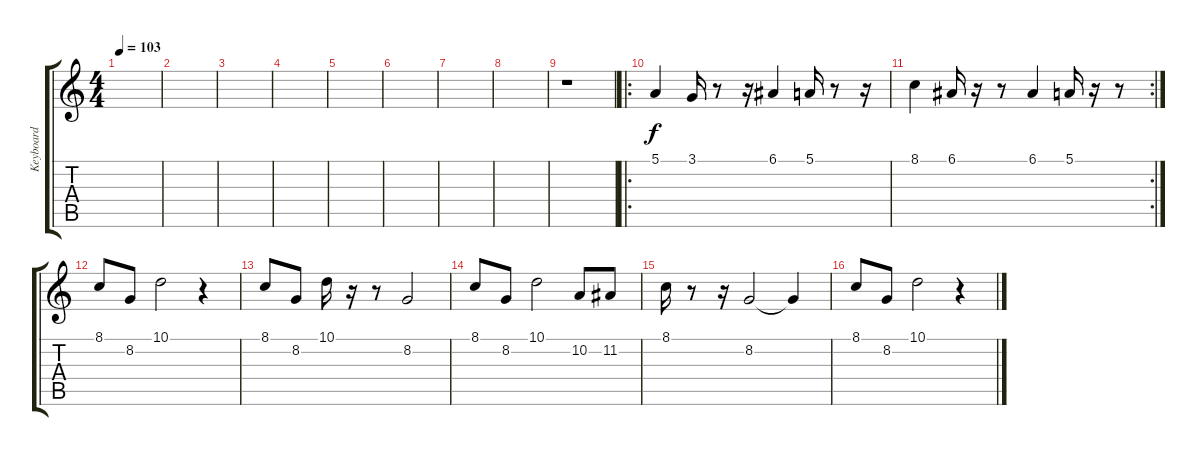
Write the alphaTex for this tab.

\track ("Keyboard" "Keyboard") {instrument churchorgan}
\staff {score tabs}
\tuning (E4 B3 G3 D3 A2 E2) {hide}
\ts (4 4)
\tempo 103
\clef g2
\ks c
|
|
|
|
|
|
|
|
r.1 |
\ro
5.1.4 3.1.16 r.8 r.16 6.1.4 5.1.16 r.8 r.16 |
\rc 2
8.1.4 6.1.16 r.16 r.8 6.1.4 5.1.16 r.16 r.8 |
8.1.8 8.2.8 10.1.2 r.4 |
8.1.8 8.2.8 10.1.16 r.16 r.8 8.2.2 |
8.1.8 8.2.8 10.1.2 10.2.8 11.2.8 |
8.1.16 r.8 r.16 8.2.2 8.2{t}.4 |
8.1.8 8.2.8 10.1.2 r.4
